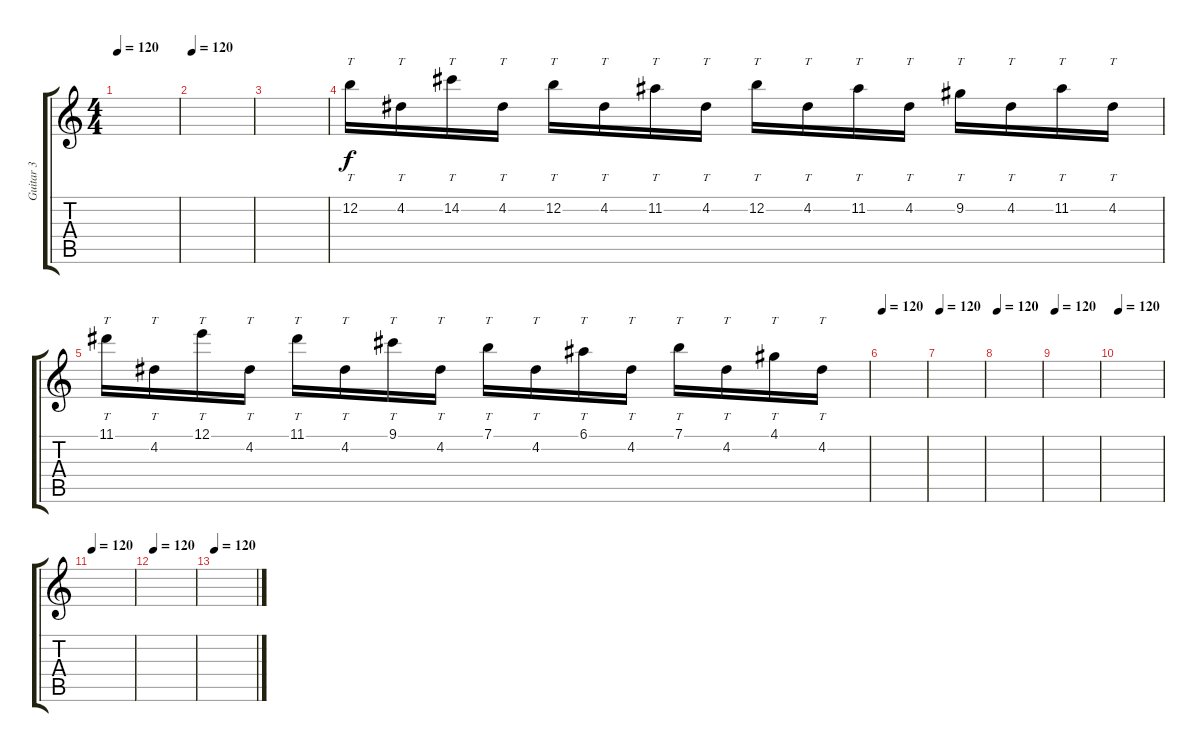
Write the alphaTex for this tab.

\track ("Guitar 3" "Guitar 3") {instrument overdrivenguitar}
\staff {score tabs}
\tuning (E4 B3 G3 D3 A2 E2) {hide}
\ts (4 4)
\tempo 120
\clef g2
\ks c
|
\tempo 120
|
|
12.2.16{tt} 4.2.16{tt} 14.2.16{tt} 4.2.16{tt} 12.2.16{tt} 4.2.16{tt} 11.2.16{tt} 4.2.16{tt} 12.2.16{tt} 4.2.16{tt} 11.2.16{tt} 4.2.16{tt} 9.2.16{tt} 4.2.16{tt} 11.2.16{tt} 4.2.16{tt} |
11.1.16{tt} 4.2.16{tt} 12.1.16{tt} 4.2.16{tt} 11.1.16{tt} 4.2.16{tt} 9.1.16{tt} 4.2.16{tt} 7.1.16{tt} 4.2.16{tt} 6.1.16{tt} 4.2.16{tt} 7.1.16{tt} 4.2.16{tt} 4.1.16{tt} 4.2.16{tt} |
\tempo 120
|
\tempo 120
|
\tempo 120
|
\tempo 120
|
\tempo 120
|
\tempo 120
|
\tempo 120
|
\tempo 120
